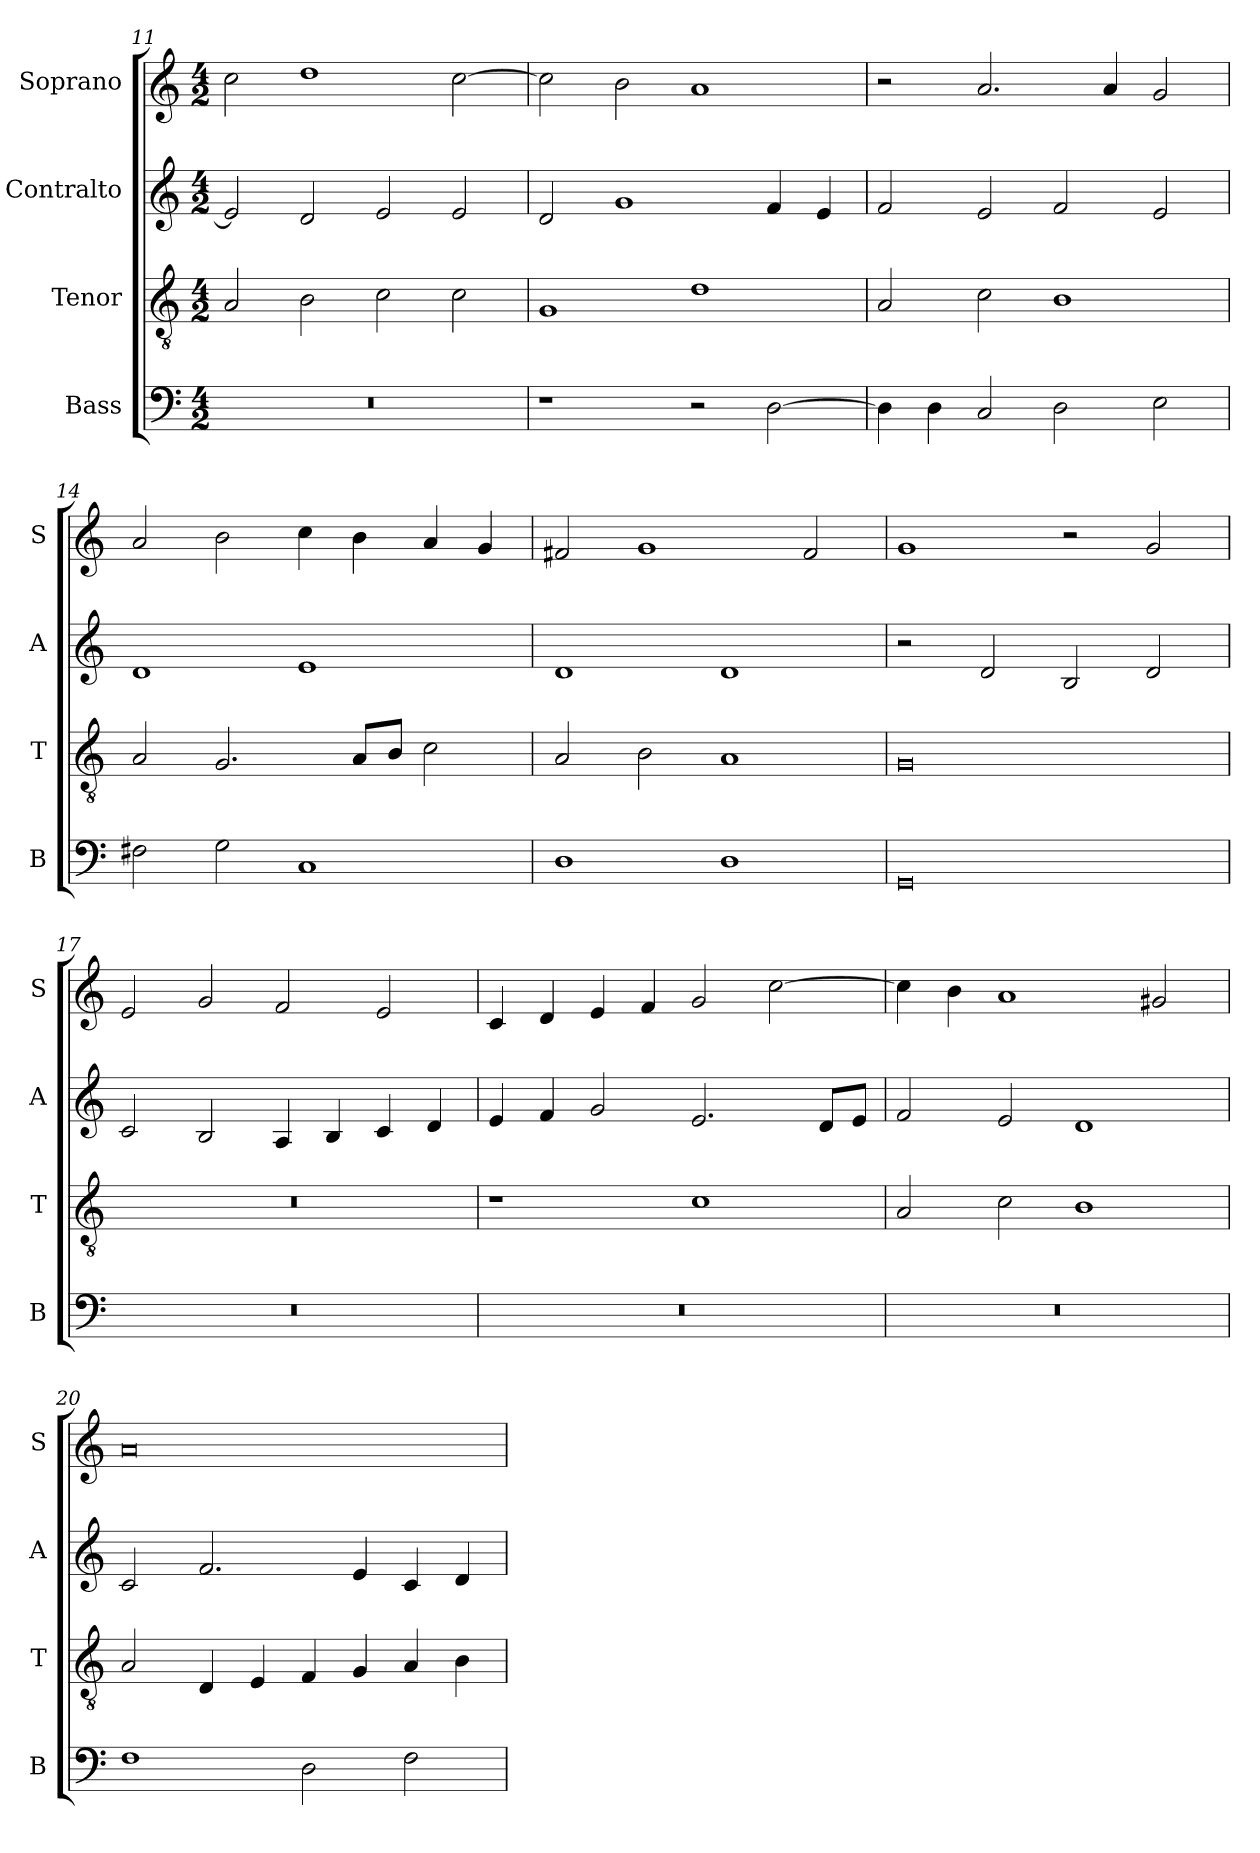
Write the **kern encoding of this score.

**kern	**kern	**kern	**kern
*part4	*part3	*part2	*part1
*staff4	*staff3	*staff2	*staff1
*I"Bass	*I"Tenor	*I"Contralto	*I"Soprano
*I'B	*I'T	*I'A	*I'S
*clefF4	*clefGv2	*clefG2	*clefG2
*k[]	*k[]	*k[]	*k[]
*G:mix	*G:mix	*G:mix	*G:mix
*M4/2	*M4/2	*M4/2	*M4/2
=11	=11	=11	=11
0r	2A	2e]	2cc
.	2B	2d	1dd
.	2c	2e	.
.	2c	2e	[2cc
=12	=12	=12	=12
1r	1G	2d	2cc]
.	.	1g	2b
2r	1d	.	1a
[2D	.	4f	.
.	.	4e	.
=13	=13	=13	=13
4D]	2A	2f	2r
4D	.	.	.
2C	2c	2e	2.a
2D	1B	2f	.
.	.	.	4a
2E	.	2e	2g
=14	=14	=14	=14
2F#X	2A	1d	2a
2G	2.G	.	2b
1C	.	1e	4cc
.	8A/L	.	4b
.	8B/J	.	.
.	2c	.	4a
.	.	.	4g
=15	=15	=15	=15
1D	2A	1d	2f#X
.	2B	.	1g
1D	1A	1d	.
.	.	.	2f#
=16	=16	=16	=16
0GG	0G	2r	1g
.	.	2d	.
.	.	2B	2r
.	.	2d	2g
=17	=17	=17	=17
0r	0r	2c	2e
.	.	2B	2g
.	.	4A	2f
.	.	4B	.
.	.	4c	2e
.	.	4d	.
=18	=18	=18	=18
0r	1r	4e	4c
.	.	4f	4d
.	.	2g	4e
.	.	.	4f
.	1c	2.e	2g
.	.	.	[2cc
.	.	8d/L	.
.	.	8e/J	.
=19	=19	=19	=19
0r	2A	2f	4cc]
.	.	.	4b
.	2c	2e	1a
.	1B	1d	.
.	.	.	2g#X
=20	=20	=20	=20
1F	2A	2c	0a
.	4D	2.f	.
.	4E	.	.
2D	4F	.	.
.	4G	4e	.
2F	4A	4c	.
.	4B	4d	.
=	=	=	=
*-	*-	*-	*-
